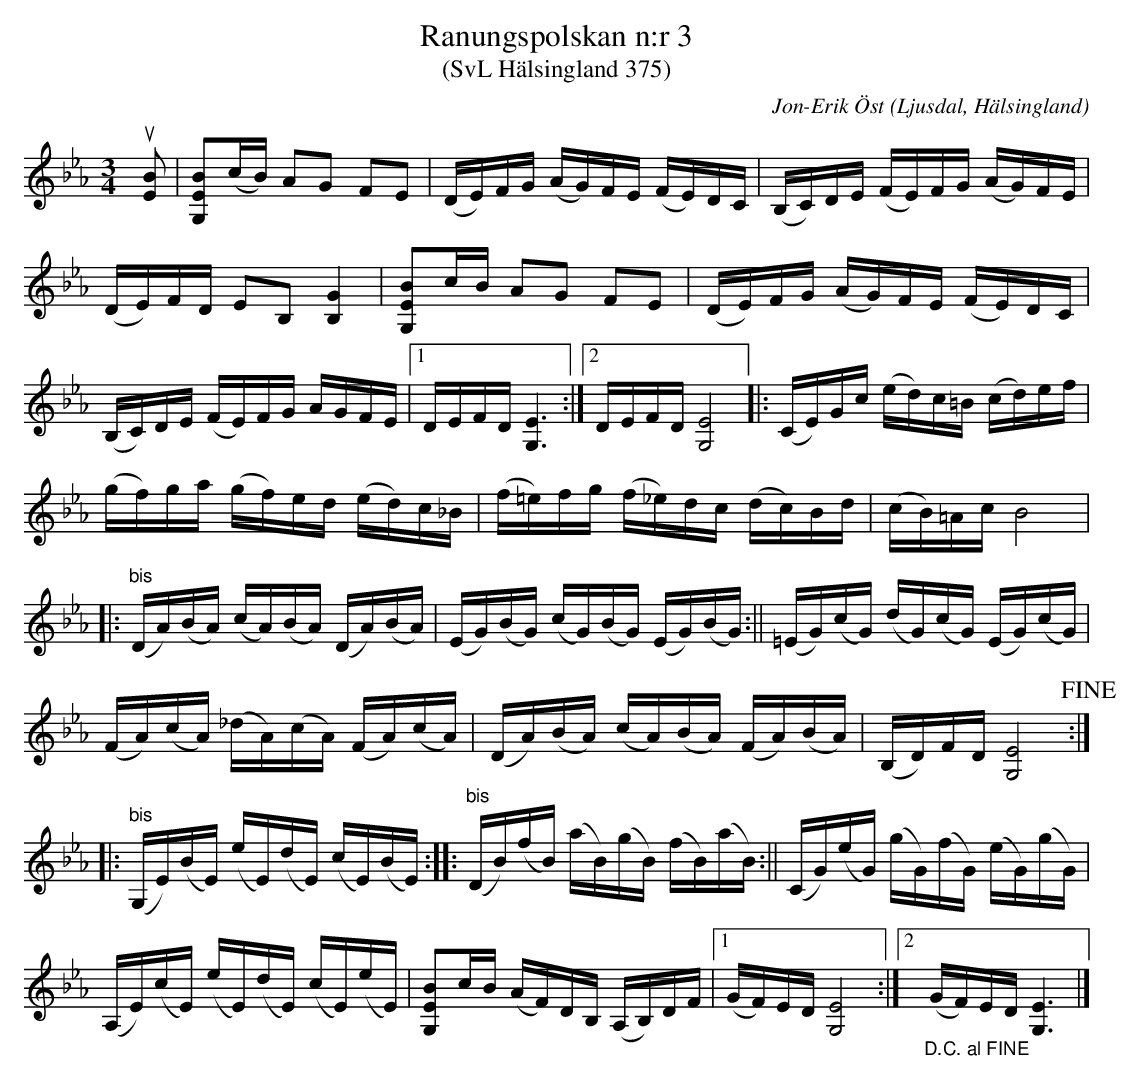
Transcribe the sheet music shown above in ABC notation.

X:1
T:Ranungspolskan n:r 3
T:(SvL Hälsingland 375)
O:Ljusdal, Hälsingland
C:Jon-Erik Öst
M:3/4
L:1/16
K:Cm
!invisible!|: u[BE]2 | [BEG,]2(cB) A2G2 F2E2 | (DE)FG (AG)FE (FE)DC | (B,C)DE (FE)FG (AG)FE |
(DE)FD E2B,2 [B,G]4 | [BEG,]2cB A2G2 F2E2 | (DE)FG (AG)FE (FE)DC |
(B,C)DE (FE)FG AGFE |1 DEFD [EG,]6 :|2 DEFD [EG,]8 |: (CE)Gc (ed)c=B (cd)ef |
(gf)ga (gf)ed (ed)c_B | (f=e)fg (f_e)dc (dc)Bd | (cB)=Ac B8 |
||:"^bis"(DA)(BA) (cA)(BA) (DA)(BA) | (EG)(BG) (cG)(BG) (EG)(BG) :||(=EG)(cG) (dG)(cG) (EG)(cG) |
(FA)(cA) (_dA)(cA) (FA)(cA) | (DA)(BA) (cA)(BA) (FA)(BA) | (B,D)FD [EG,]8!fine! :|
||:"^bis" (G,E)(BE) (eE)(dE) (cE)(BE) :||:"^bis" (DB)(fB) (aB)(gB) (fB)(aB) :|| (CG)(eG) (gG)(fG) (eG)(gG) |
(A,E)(cE) (eE)(dE) (cE)(eE) | [BEG,]2cB (AF)DB, (A,B,)DF |1 (GF)ED [EG,]8 :|2 "_D.C. al FINE"(GF)ED [EG,]6 |]
